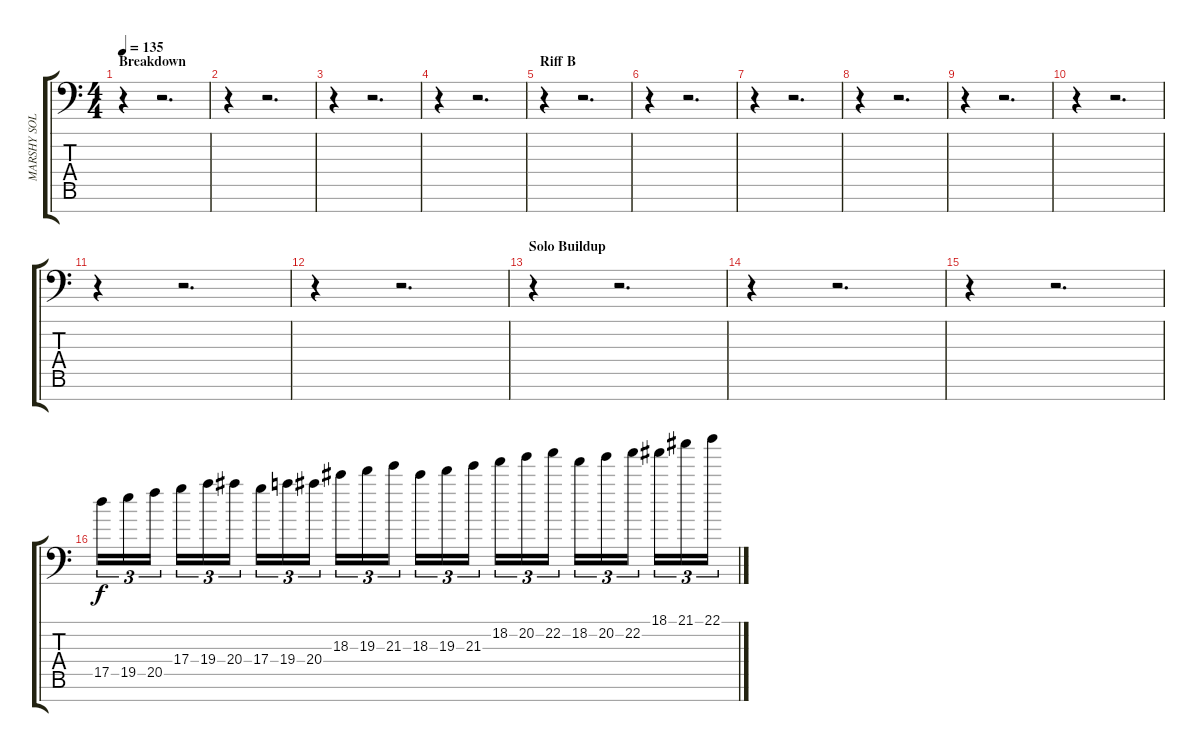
\track ("MARSHY SOLO" "MARSHY SOL") {instrument distortionguitar}
\staff {score tabs}
\tuning (E4 B3 G3 D3 A2 E2 A1) {hide}
\ts (4 4)
\section ("" "Breakdown")
\tempo 135
\clef f4
\ks c
r.4{dy f} r.2{d} |
r.4 r.2{d} |
r.4 r.2{d} |
r.4 r.2{d} |
\section ("" "Riff B")
r.4 r.2{d} |
r.4 r.2{d} |
r.4 r.2{d} |
r.4 r.2{d} |
r.4 r.2{d} |
r.4 r.2{d} |
r.4 r.2{d} |
r.4 r.2{d} |
\section ("" "Solo Buildup")
r.4 r.2{d} |
r.4 r.2{d} |
r.4 r.2{d} |
17.5.16{tu (3 2)} 19.5.16{tu (3 2)} 20.5.16{tu (3 2)} 17.4.16{tu (3 2)} 19.4.16{tu (3 2)} 20.4.16{tu (3 2)} 17.4.16{tu (3 2)} 19.4.16{tu (3 2)} 20.4.16{tu (3 2)} 18.3.16{tu (3 2)} 19.3.16{tu (3 2)} 21.3.16{tu (3 2)} 18.3.16{tu (3 2)} 19.3.16{tu (3 2)} 21.3.16{tu (3 2)} 18.2.16{tu (3 2)} 20.2.16{tu (3 2)} 22.2.16{tu (3 2)} 18.2.16{tu (3 2)} 20.2.16{tu (3 2)} 22.2.16{tu (3 2)} 18.1.16{tu (3 2)} 21.1.16{tu (3 2)} 22.1.16{tu (3 2)}
